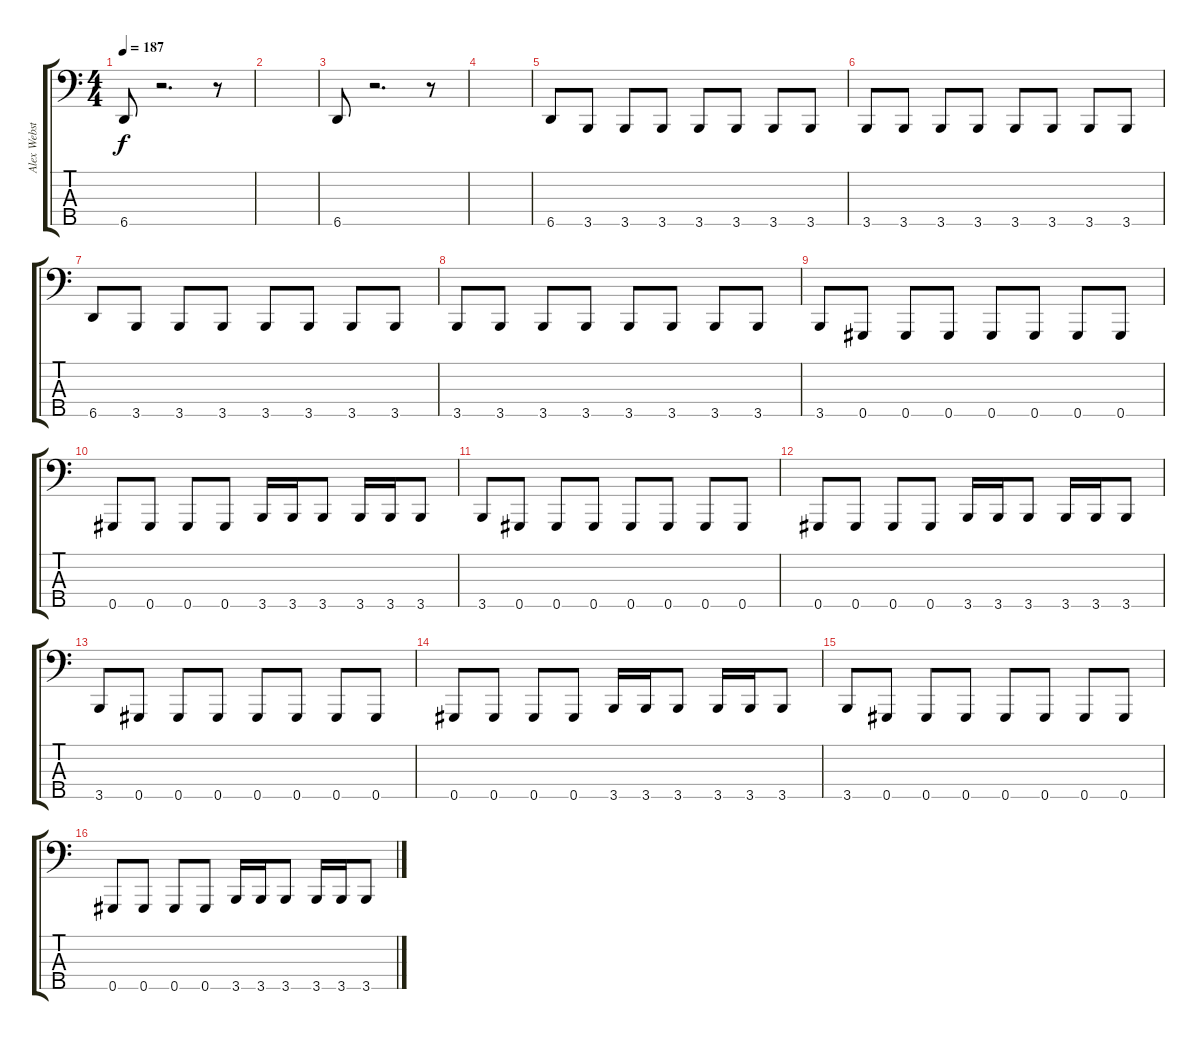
\track ("Alex Webster - Bass" "Alex Webst") {instrument slapbass2}
\staff {score tabs}
\tuning (Eb2 B1 Gb1 Db1 Ab0) {hide}
\ts (4 4)
\tempo 187
\clef f4
\ks c
6.5.8{dy f instrument slapbass2} r.2{d} r.8 |
|
6.5.8 r.2{d} r.8 |
|
6.5.8 3.5.8 3.5.8 3.5.8 3.5.8 3.5.8 3.5.8 3.5.8 |
3.5.8 3.5.8 3.5.8 3.5.8 3.5.8 3.5.8 3.5.8 3.5.8 |
6.5.8 3.5.8 3.5.8 3.5.8 3.5.8 3.5.8 3.5.8 3.5.8 |
3.5.8 3.5.8 3.5.8 3.5.8 3.5.8 3.5.8 3.5.8 3.5.8 |
3.5.8 0.5.8 0.5.8 0.5.8 0.5.8 0.5.8 0.5.8 0.5.8 |
0.5.8 0.5.8 0.5.8 0.5.8 3.5.16 3.5.16 3.5.8 3.5.16 3.5.16 3.5.8 |
3.5.8 0.5.8 0.5.8 0.5.8 0.5.8 0.5.8 0.5.8 0.5.8 |
0.5.8 0.5.8 0.5.8 0.5.8 3.5.16 3.5.16 3.5.8 3.5.16 3.5.16 3.5.8 |
3.5.8 0.5.8 0.5.8 0.5.8 0.5.8 0.5.8 0.5.8 0.5.8 |
0.5.8 0.5.8 0.5.8 0.5.8 3.5.16 3.5.16 3.5.8 3.5.16 3.5.16 3.5.8 |
3.5.8 0.5.8 0.5.8 0.5.8 0.5.8 0.5.8 0.5.8 0.5.8 |
0.5.8 0.5.8 0.5.8 0.5.8 3.5.16 3.5.16 3.5.8 3.5.16 3.5.16 3.5.8
